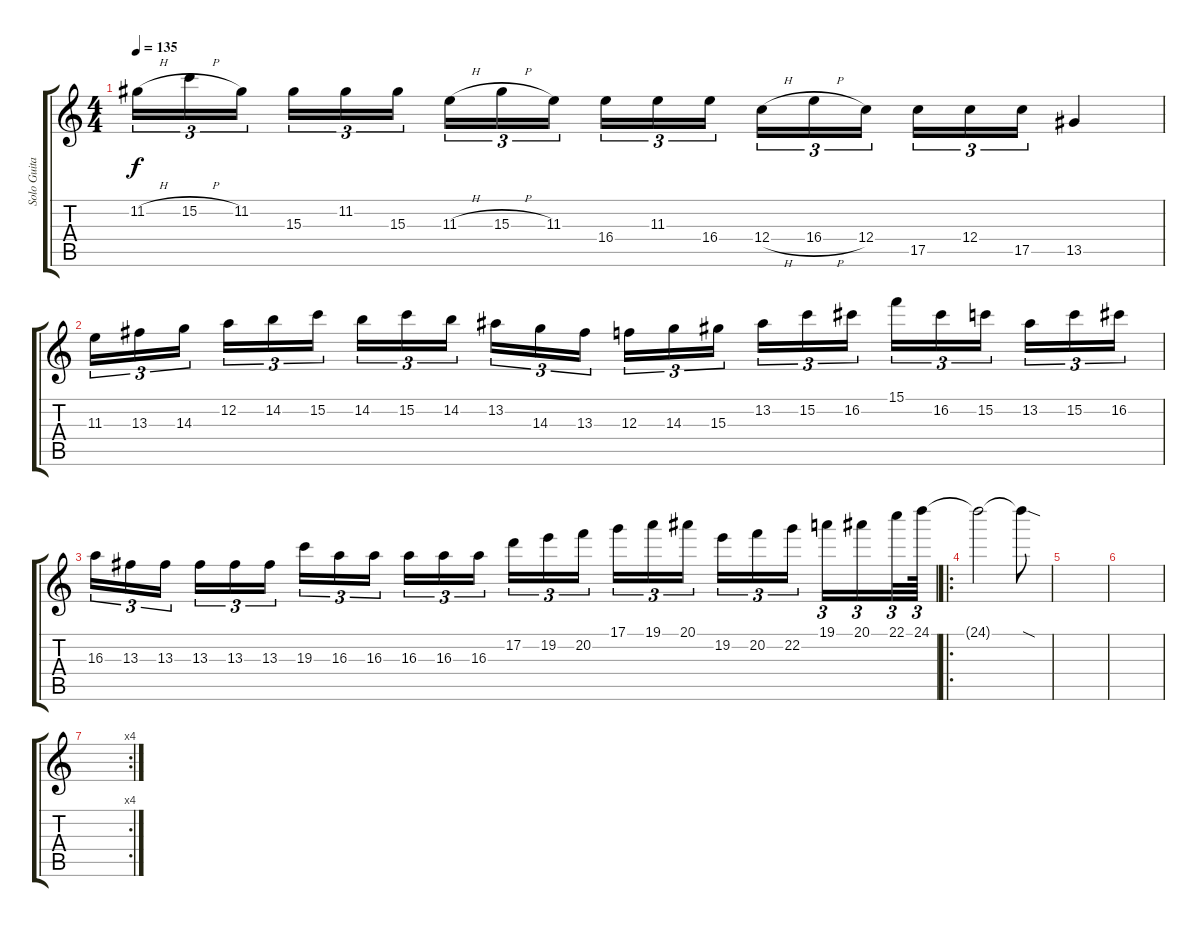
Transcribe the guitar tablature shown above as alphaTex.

\track ("Solo Guitar" "Solo Guita") {instrument overdrivenguitar}
\staff {score tabs}
\tuning (D4 A3 F3 C3 G2 D2) {hide}
\ts (4 4)
\tempo 135
\clef g2
\ks c
11.2{h}.16{tu (3 2) dy f} 15.2{h}.16{tu (3 2)} 11.2.16{tu (3 2) beam splitsecondary} 15.3.16{tu (3 2)} 11.2.16{tu (3 2)} 15.3.16{tu (3 2)} 11.3{h}.16{tu (3 2)} 15.3{h}.16{tu (3 2)} 11.3.16{tu (3 2) beam splitsecondary} 16.4.16{tu (3 2)} 11.3.16{tu (3 2)} 16.4.16{tu (3 2)} 12.4{h}.16{tu (3 2)} 16.4{h}.16{tu (3 2)} 12.4.16{tu (3 2) beam splitsecondary} 17.5.16{tu (3 2)} 12.4.16{tu (3 2)} 17.5.16{tu (3 2)} 13.5.4 |
11.3.16{tu (3 2)} 13.3.16{tu (3 2)} 14.3.16{tu (3 2) beam splitsecondary} 12.2.16{tu (3 2)} 14.2.16{tu (3 2)} 15.2.16{tu (3 2)} 14.2.16{tu (3 2)} 15.2.16{tu (3 2)} 14.2.16{tu (3 2) beam splitsecondary} 13.2.16{tu (3 2)} 14.3.16{tu (3 2)} 13.3.16{tu (3 2)} 12.3.16{tu (3 2)} 14.3.16{tu (3 2)} 15.3.16{tu (3 2) beam splitsecondary} 13.2.16{tu (3 2)} 15.2.16{tu (3 2)} 16.2.16{tu (3 2)} 15.1.16{tu (3 2)} 16.2.16{tu (3 2)} 15.2.16{tu (3 2) beam splitsecondary} 13.2.16{tu (3 2)} 15.2.16{tu (3 2)} 16.2.16{tu (3 2)} |
16.3.16{tu (3 2)} 13.3.16{tu (3 2)} 13.3.16{tu (3 2) beam splitsecondary} 13.3.16{tu (3 2)} 13.3.16{tu (3 2)} 13.3.16{tu (3 2)} 19.3.16{tu (3 2)} 16.3.16{tu (3 2)} 16.3.16{tu (3 2) beam splitsecondary} 16.3.16{tu (3 2)} 16.3.16{tu (3 2)} 16.3.16{tu (3 2)} 17.2.16{tu (3 2)} 19.2.16{tu (3 2)} 20.2.16{tu (3 2) beam splitsecondary} 17.1.16{tu (3 2)} 19.1.16{tu (3 2)} 20.1.16{tu (3 2)} 19.2.16{tu (3 2)} 20.2.16{tu (3 2)} 22.2.16{tu (3 2) beam splitsecondary} 19.1.16{tu (3 2)} 20.1.16{tu (3 2)} 22.1.32{tu (3 2)} 24.1.64{tu (3 2)} |
\ro
24.1{t}.2 24.1{sod t}.8 |
|
|
\rc 4
